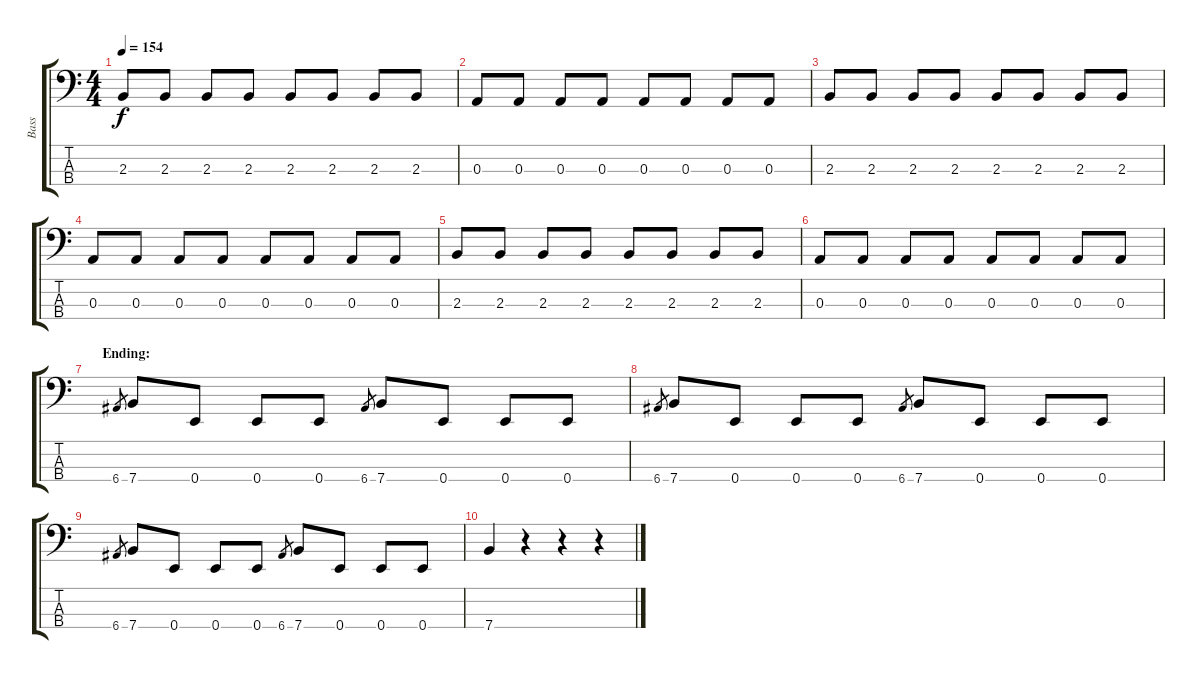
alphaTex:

\track ("Bass" "Bass") {instrument electricbasspick}
\staff {score tabs}
\tuning (G2 D2 A1 E1) {hide}
\ts (4 4)
\tempo 154
\clef f4
\ks c
2.3.8{dy f} 2.3.8 2.3.8 2.3.8 2.3.8 2.3.8 2.3.8 2.3.8 |
0.3.8 0.3.8 0.3.8 0.3.8 0.3.8 0.3.8 0.3.8 0.3.8 |
2.3.8 2.3.8 2.3.8 2.3.8 2.3.8 2.3.8 2.3.8 2.3.8 |
0.3.8 0.3.8 0.3.8 0.3.8 0.3.8 0.3.8 0.3.8 0.3.8 |
2.3.8 2.3.8 2.3.8 2.3.8 2.3.8 2.3.8 2.3.8 2.3.8 |
0.3.8 0.3.8 0.3.8 0.3.8 0.3.8 0.3.8 0.3.8 0.3.8 |
\section ("" "Ending:")
6.4.8{gr} 7.4.8 0.4.8 0.4.8 0.4.8 6.4.8{gr} 7.4.8 0.4.8 0.4.8 0.4.8 |
6.4.8{gr} 7.4.8 0.4.8 0.4.8 0.4.8 6.4.8{gr} 7.4.8 0.4.8 0.4.8 0.4.8 |
6.4.8{gr} 7.4.8 0.4.8 0.4.8 0.4.8 6.4.8{gr} 7.4.8 0.4.8 0.4.8 0.4.8 |
7.4.4 r.4 r.4 r.4
